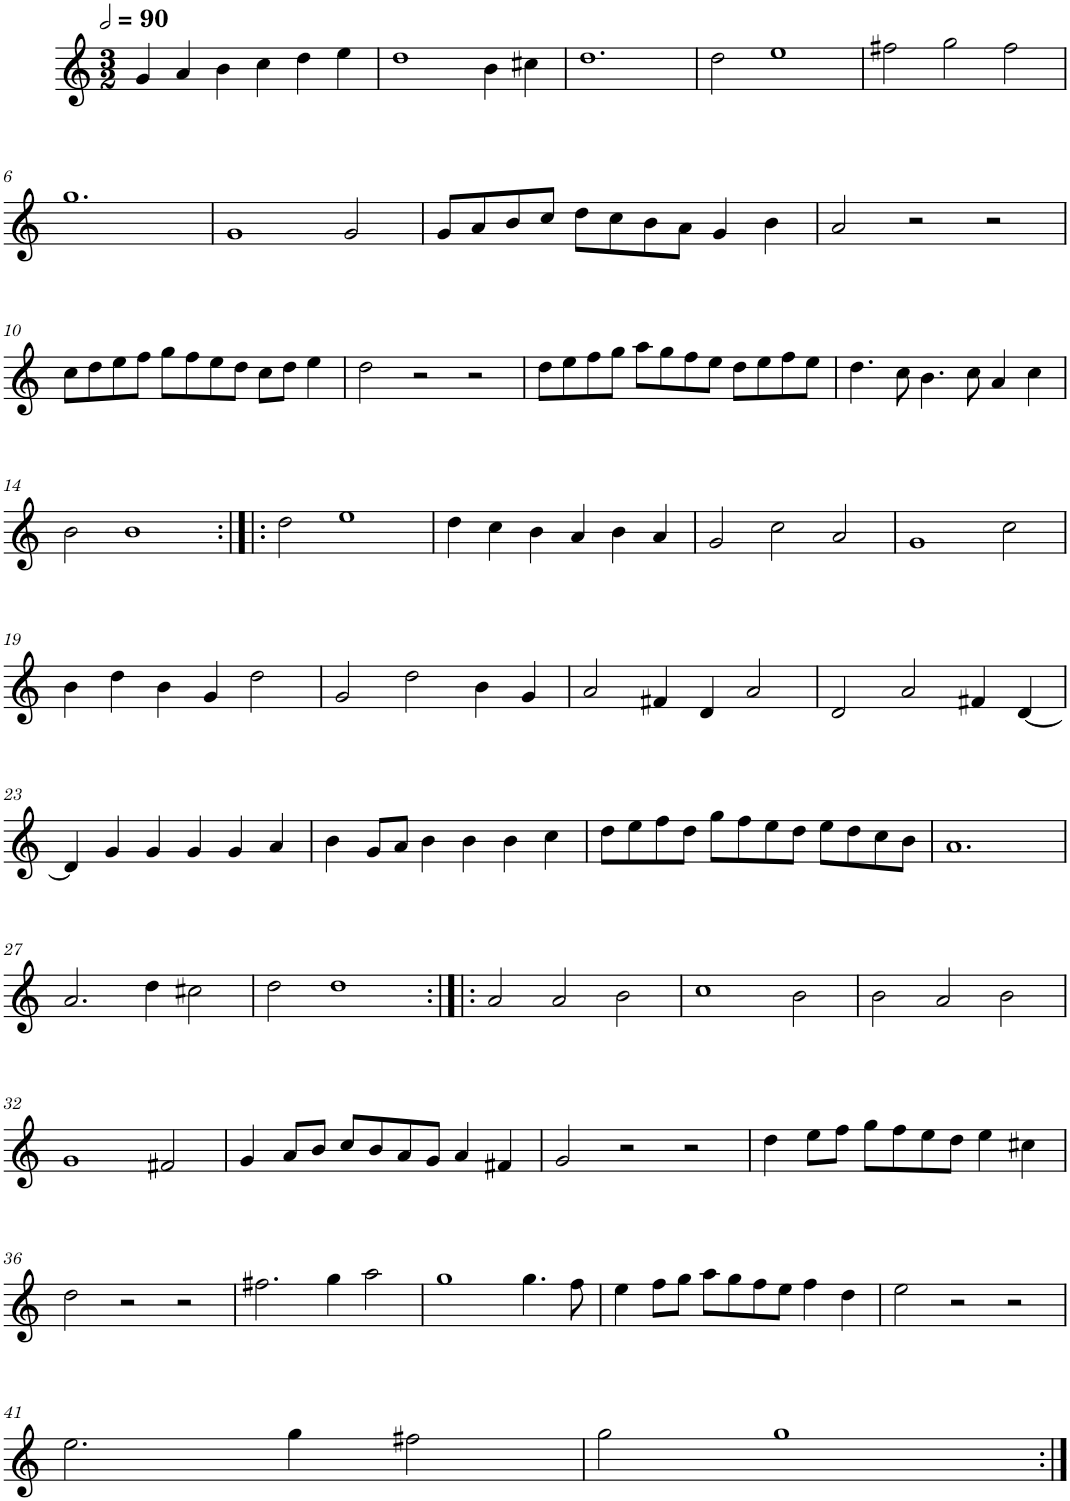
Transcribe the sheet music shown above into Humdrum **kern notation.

**kern
*part1
*staff1
*I"Cinq parties
*clefG2
*k[]
*M3/2
*MM180
=1
4g/
4a/
4b\
4cc\
4dd\
4ee\
=2
1dd
4b\
4cc#X\
=3
1.dd
=4
2dd\
1ee
=5
2ff#X\
2gg\
2ff#\
!!LO:LB:g=z
=6
1.gg
=7
1g
2g/
=8
8g/L
8a/
8b/
8cc/J
8dd\L
8cc\
8b\
8a\J
4g/
4b\
=9
2a/
2r
2r
!!LO:LB:g=z
=10
8cc\L
8dd\
8ee\
8ff\J
8gg\L
8ff\
8ee\
8dd\J
8cc\L
8dd\J
4ee\
=11
2dd\
2r
2r
=12
8dd\L
8ee\
8ff\
8gg\J
8aa\L
8gg\
8ff\
8ee\J
8dd\L
8ee\
8ff\
8ee\J
=13
4.dd\
8cc\
4.b\
8cc\
4a/
4cc\
!!LO:LB:g=z
=14
2b\
1b
=15:|!|:
2dd\
1ee
=16
4dd\
4cc\
4b\
4a/
4b\
4a/
=17
2g/
2cc\
2a/
=18
1g
2cc\
!!LO:LB:g=z
=19
4b\
4dd\
4b\
4g/
2dd\
=20
2g/
2dd\
4b\
4g/
=21
2a/
4f#X/
4d/
2a/
=22
2d/
2a/
4f#X/
[4d/
!!LO:LB:g=z
=23
4d/]
4g/
4g/
4g/
4g/
4a/
=24
4b\
8g/L
8a/J
4b\
4b\
4b\
4cc\
=25
8dd\L
8ee\
8ff\
8dd\J
8gg\L
8ff\
8ee\
8dd\J
8ee\L
8dd\
8cc\
8b\J
=26
1.a
!!LO:LB:g=z
=27
2.a/
4dd\
2cc#X\
=28
2dd\
1dd
=29:|!|:
2a/
2a/
2b\
=30
1cc
2b\
=31
2b\
2a/
2b\
!!LO:LB:g=z
=32
1g
2f#X/
=33
4g/
8a/L
8b/J
8cc/L
8b/
8a/
8g/J
4a/
4f#X/
=34
2g/
2r
2r
=35
4dd\
8ee\L
8ff\J
8gg\L
8ff\
8ee\
8dd\J
4ee\
4cc#X\
!!LO:LB:g=z
=36
2dd\
2r
2r
=37
2.ff#X\
4gg\
2aa\
=38
1gg
4.gg\
8ff\
=39
4ee\
8ff\L
8gg\J
8aa\L
8gg\
8ff\
8ee\J
4ff\
4dd\
=40
2ee\
2r
2r
!!LO:LB:g=z
=41
2.ee\
4gg\
2ff#X\
=42
2gg\
1gg
=:|!
*-
